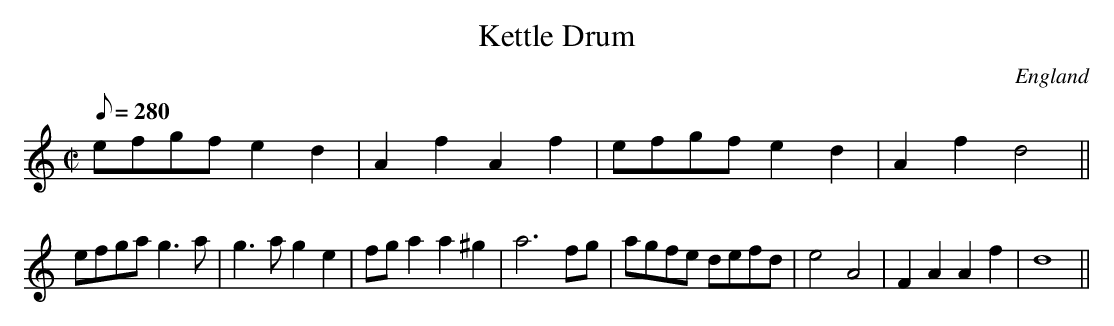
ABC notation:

X:1
T:Kettle Drum
O:England
M:C|
L:1/8
Q:280
K:DDor
efgf e2d2|A2f2 A2f2|efgf e2d2|A2f2 d4||
efga g3a|g3a g2e2|fg a2 a2 ^g2|a6 fg|agfe defd|e4 A4|F2A2 A2 f2|d8||
